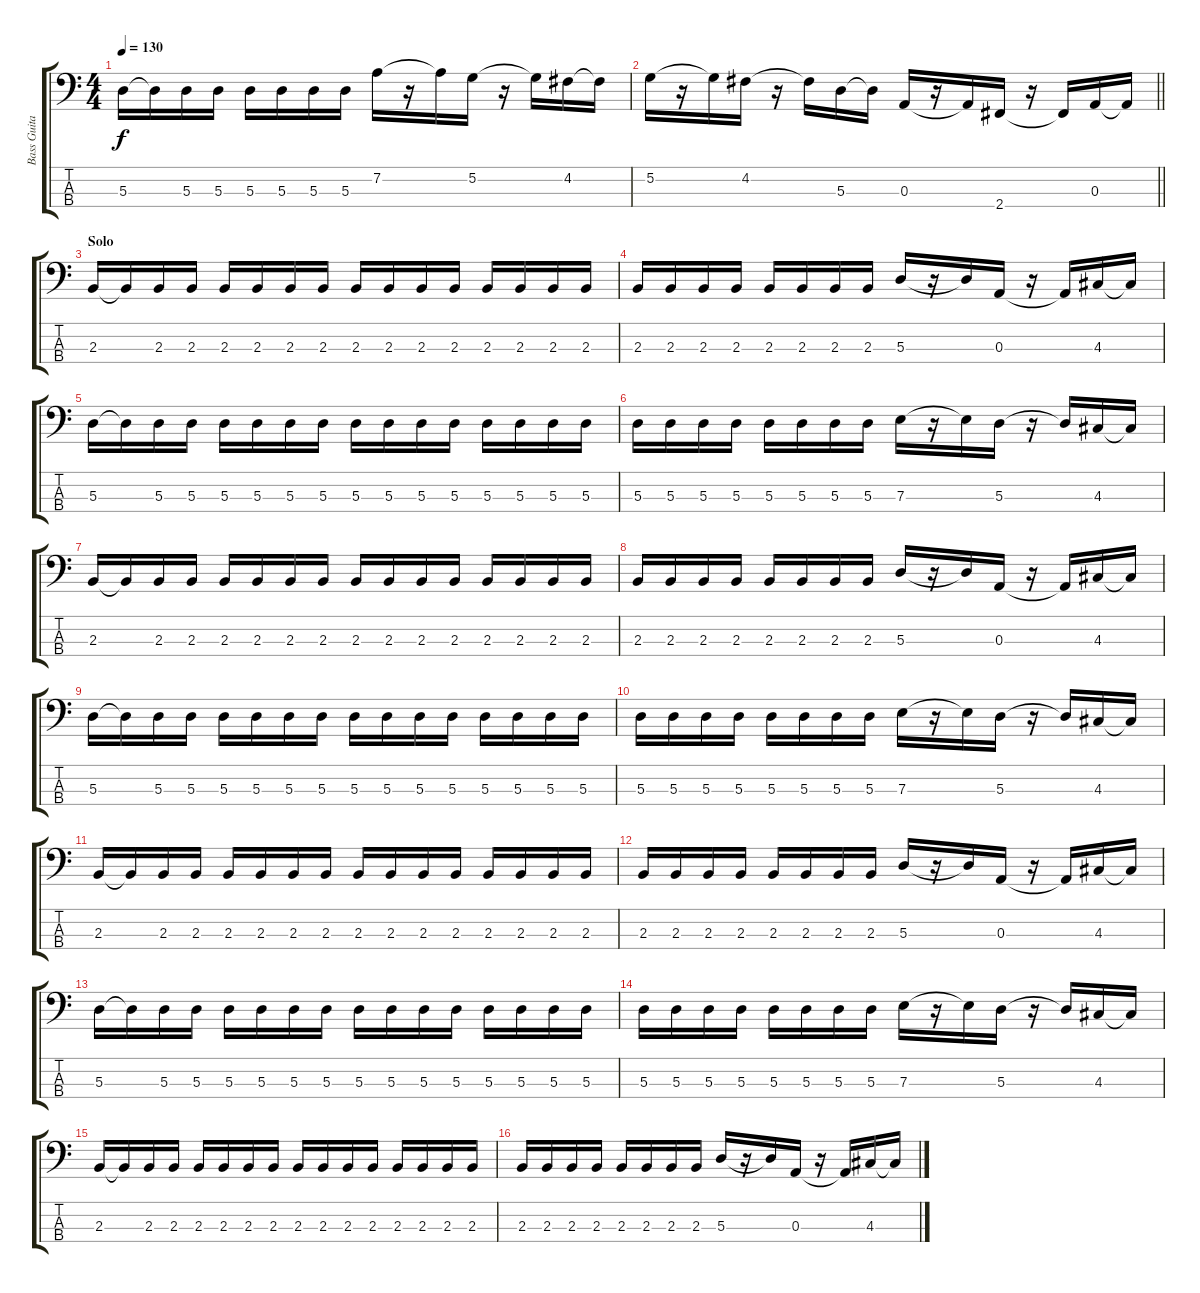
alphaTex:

\track ("Bass Guitar" "Bass Guita") {instrument electricbassfinger}
\staff {score tabs}
\tuning (G2 D2 A1 E1) {hide}
\ts (4 4)
\tempo 130
\clef f4
\ks c
5.3.16{dy f} 5.3{t}.16 5.3.16 5.3.16 5.3.16 5.3.16 5.3.16 5.3.16 7.2.16 r.16 7.2{t}.16 5.2.16 r.16 5.2{t}.16 4.2.16 4.2{t}.16 |
\barLineRight lightlight
5.2.16 r.16 5.2{t}.16 4.2.16 r.16 4.2{t}.16 5.3.16 5.3{t}.16 0.3.16 r.16 0.3{t}.16 2.4.16 r.16 2.4{t}.16 0.3.16 0.3{t}.16 |
\section ("" "Solo")
2.3.16 2.3{t}.16 2.3.16 2.3.16 2.3.16 2.3.16 2.3.16 2.3.16 2.3.16 2.3.16 2.3.16 2.3.16 2.3.16 2.3.16 2.3.16 2.3.16 |
2.3.16 2.3.16 2.3.16 2.3.16 2.3.16 2.3.16 2.3.16 2.3.16 5.3.16 r.16 5.3{t}.16 0.3.16 r.16 0.3{t}.16 4.3.16 4.3{t}.16 |
5.3.16 5.3{t}.16 5.3.16 5.3.16 5.3.16 5.3.16 5.3.16 5.3.16 5.3.16 5.3.16 5.3.16 5.3.16 5.3.16 5.3.16 5.3.16 5.3.16 |
5.3.16 5.3.16 5.3.16 5.3.16 5.3.16 5.3.16 5.3.16 5.3.16 7.3.16 r.16 7.3{t}.16 5.3.16 r.16 5.3{t}.16 4.3.16 4.3{t}.16 |
2.3.16 2.3{t}.16 2.3.16 2.3.16 2.3.16 2.3.16 2.3.16 2.3.16 2.3.16 2.3.16 2.3.16 2.3.16 2.3.16 2.3.16 2.3.16 2.3.16 |
2.3.16 2.3.16 2.3.16 2.3.16 2.3.16 2.3.16 2.3.16 2.3.16 5.3.16 r.16 5.3{t}.16 0.3.16 r.16 0.3{t}.16 4.3.16 4.3{t}.16 |
5.3.16 5.3{t}.16 5.3.16 5.3.16 5.3.16 5.3.16 5.3.16 5.3.16 5.3.16 5.3.16 5.3.16 5.3.16 5.3.16 5.3.16 5.3.16 5.3.16 |
5.3.16 5.3.16 5.3.16 5.3.16 5.3.16 5.3.16 5.3.16 5.3.16 7.3.16 r.16 7.3{t}.16 5.3.16 r.16 5.3{t}.16 4.3.16 4.3{t}.16 |
2.3.16 2.3{t}.16 2.3.16 2.3.16 2.3.16 2.3.16 2.3.16 2.3.16 2.3.16 2.3.16 2.3.16 2.3.16 2.3.16 2.3.16 2.3.16 2.3.16 |
2.3.16 2.3.16 2.3.16 2.3.16 2.3.16 2.3.16 2.3.16 2.3.16 5.3.16 r.16 5.3{t}.16 0.3.16 r.16 0.3{t}.16 4.3.16 4.3{t}.16 |
5.3.16 5.3{t}.16 5.3.16 5.3.16 5.3.16 5.3.16 5.3.16 5.3.16 5.3.16 5.3.16 5.3.16 5.3.16 5.3.16 5.3.16 5.3.16 5.3.16 |
5.3.16 5.3.16 5.3.16 5.3.16 5.3.16 5.3.16 5.3.16 5.3.16 7.3.16 r.16 7.3{t}.16 5.3.16 r.16 5.3{t}.16 4.3.16 4.3{t}.16 |
2.3.16 2.3{t}.16 2.3.16 2.3.16 2.3.16 2.3.16 2.3.16 2.3.16 2.3.16 2.3.16 2.3.16 2.3.16 2.3.16 2.3.16 2.3.16 2.3.16 |
2.3.16 2.3.16 2.3.16 2.3.16 2.3.16 2.3.16 2.3.16 2.3.16 5.3.16 r.16 5.3{t}.16 0.3.16 r.16 0.3{t}.16 4.3.16 4.3{t}.16
